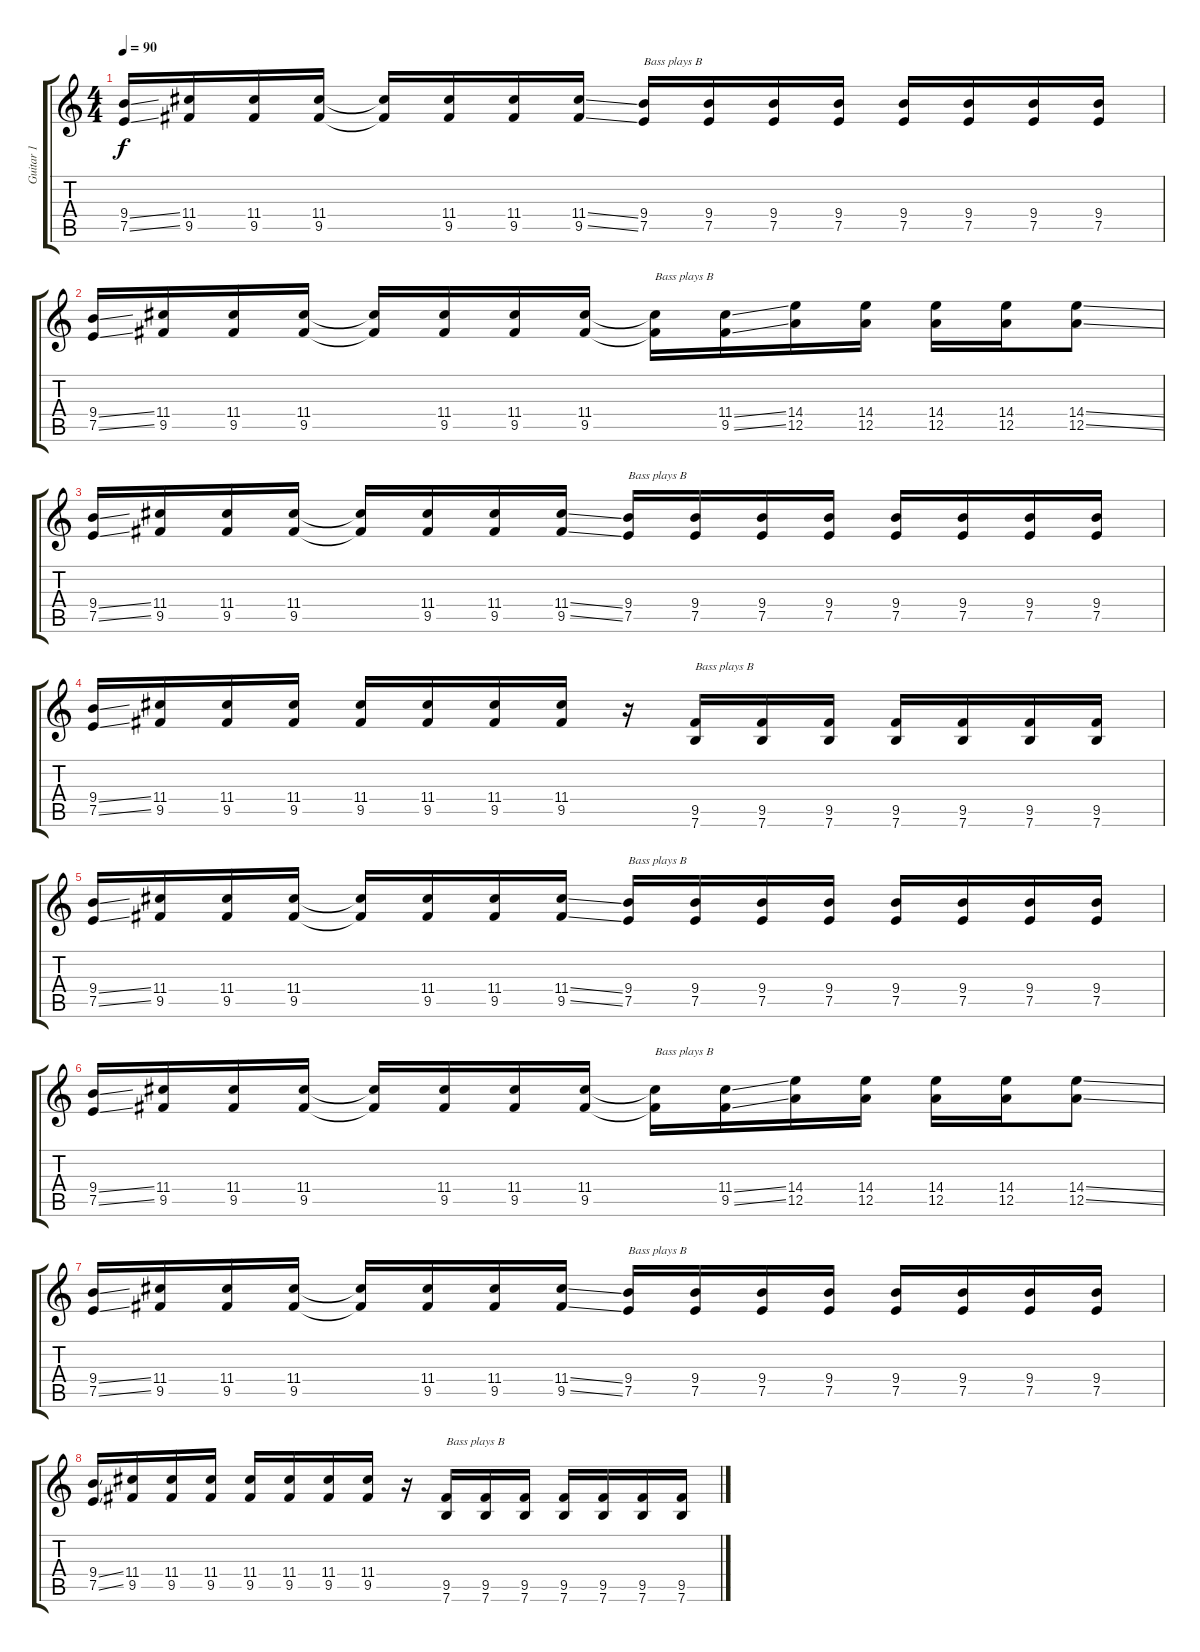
\track ("Guitar 1" "Guitar 1") {instrument electricguitarclean}
\staff {score tabs}
\tuning (E4 B3 G3 D3 A2 E2) {hide}
\ts (4 4)
\tempo 90
\clef g2
\ks c
(9.4{ss} 7.5{ss}).16{dy f} (11.4 9.5).16 (11.4 9.5).16 (11.4 9.5).16 (11.4{t} 9.5{t}).16 (11.4 9.5).16 (11.4 9.5).16 (11.4{ss} 9.5{ss}).16 (9.4 7.5).16{txt "Bass plays B"} (9.4 7.5).16 (9.4 7.5).16 (9.4 7.5).16 (9.4 7.5).16 (9.4 7.5).16 (9.4 7.5).16 (9.4 7.5).16 |
(9.4{ss} 7.5{ss}).16 (11.4 9.5).16 (11.4 9.5).16 (11.4 9.5).16 (11.4{t} 9.5{t}).16 (11.4 9.5).16 (11.4 9.5).16 (11.4 9.5).16 (11.4{t} 9.5{t}).16{txt "Bass plays B"} (11.4{ss} 9.5{ss}).16 (14.4 12.5).16 (14.4 12.5).16 (14.4 12.5).16 (14.4 12.5).16 (14.4{ss} 12.5{ss}).8 |
(9.4{ss} 7.5{ss}).16 (11.4 9.5).16 (11.4 9.5).16 (11.4 9.5).16 (11.4{t} 9.5{t}).16 (11.4 9.5).16 (11.4 9.5).16 (11.4{ss} 9.5{ss}).16 (9.4 7.5).16{txt "Bass plays B"} (9.4 7.5).16 (9.4 7.5).16 (9.4 7.5).16 (9.4 7.5).16 (9.4 7.5).16 (9.4 7.5).16 (9.4 7.5).16 |
(9.4{ss} 7.5{ss}).16 (11.4 9.5).16 (11.4 9.5).16 (11.4 9.5).16 (11.4 9.5).16 (11.4 9.5).16 (11.4 9.5).16 (11.4 9.5).16 r.16 (9.5 7.6).16{txt "Bass plays B"} (9.5 7.6).16 (9.5 7.6).16 (9.5 7.6).16 (9.5 7.6).16 (9.5 7.6).16 (9.5 7.6).16 |
(9.4{ss} 7.5{ss}).16 (11.4 9.5).16 (11.4 9.5).16 (11.4 9.5).16 (11.4{t} 9.5{t}).16 (11.4 9.5).16 (11.4 9.5).16 (11.4{ss} 9.5{ss}).16 (9.4 7.5).16{txt "Bass plays B"} (9.4 7.5).16 (9.4 7.5).16 (9.4 7.5).16 (9.4 7.5).16 (9.4 7.5).16 (9.4 7.5).16 (9.4 7.5).16 |
(9.4{ss} 7.5{ss}).16 (11.4 9.5).16 (11.4 9.5).16 (11.4 9.5).16 (11.4{t} 9.5{t}).16 (11.4 9.5).16 (11.4 9.5).16 (11.4 9.5).16 (11.4{t} 9.5{t}).16{txt "Bass plays B"} (11.4{ss} 9.5{ss}).16 (14.4 12.5).16 (14.4 12.5).16 (14.4 12.5).16 (14.4 12.5).16 (14.4{ss} 12.5{ss}).8 |
(9.4{ss} 7.5{ss}).16 (11.4 9.5).16 (11.4 9.5).16 (11.4 9.5).16 (11.4{t} 9.5{t}).16 (11.4 9.5).16 (11.4 9.5).16 (11.4{ss} 9.5{ss}).16 (9.4 7.5).16{txt "Bass plays B"} (9.4 7.5).16 (9.4 7.5).16 (9.4 7.5).16 (9.4 7.5).16 (9.4 7.5).16 (9.4 7.5).16 (9.4 7.5).16 |
(9.4{ss} 7.5{ss}).16 (11.4 9.5).16 (11.4 9.5).16 (11.4 9.5).16 (11.4 9.5).16 (11.4 9.5).16 (11.4 9.5).16 (11.4 9.5).16 r.16 (9.5 7.6).16{txt "Bass plays B"} (9.5 7.6).16 (9.5 7.6).16 (9.5 7.6).16 (9.5 7.6).16 (9.5 7.6).16 (9.5 7.6).16
